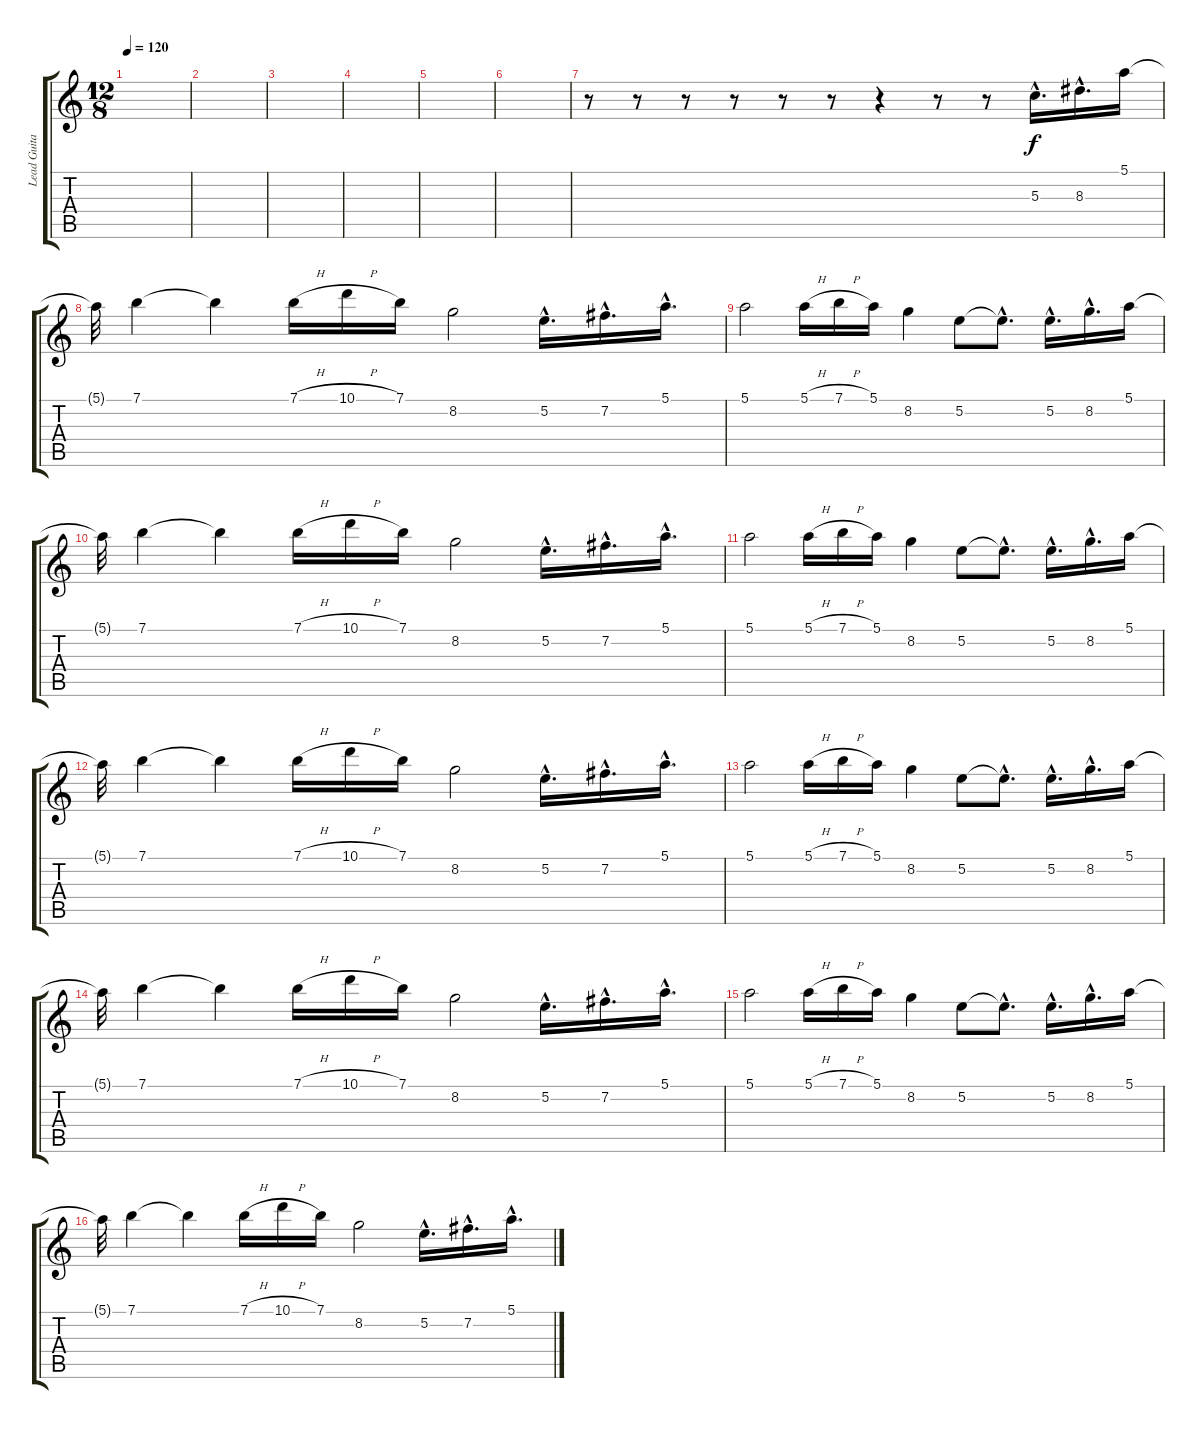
\track ("Lead Guitar " "Lead Guita") {instrument acousticguitarsteel}
\staff {score tabs}
\tuning (E4 B3 G3 D3 A2 E2) {hide}
\ts (12 8)
\tempo 120
\clef g2
\ks c
|
|
|
|
|
|
r.8 r.8 r.8 r.8 r.8 r.8 r.4 r.8 r.8 5.3{hac}.16{d} 8.3{hac}.16{d} 5.1.16 |
5.1{t}.32 7.1.4 7.1{t}.4 7.1{h}.16 10.1{h}.16 7.1.16 8.2.2 5.2{hac}.16{d} 7.2{hac}.16{d} 5.1{hac}.16{d} |
5.1.2 5.1{h}.16 7.1{h}.16 5.1.16 8.2.4 5.2.8 5.2{hac t}.8{d} 5.2{hac}.16{d} 8.2{hac}.16{d} 5.1.16 |
5.1{t}.32 7.1.4 7.1{t}.4 7.1{h}.16 10.1{h}.16 7.1.16 8.2.2 5.2{hac}.16{d} 7.2{hac}.16{d} 5.1{hac}.16{d} |
\section ("" "")
5.1.2 5.1{h}.16 7.1{h}.16 5.1.16 8.2.4 5.2.8 5.2{hac t}.8{d} 5.2{hac}.16{d} 8.2{hac}.16{d} 5.1.16 |
5.1{t}.32 7.1.4 7.1{t}.4 7.1{h}.16 10.1{h}.16 7.1.16 8.2.2 5.2{hac}.16{d} 7.2{hac}.16{d} 5.1{hac}.16{d} |
5.1.2 5.1{h}.16 7.1{h}.16 5.1.16 8.2.4 5.2.8 5.2{hac t}.8{d} 5.2{hac}.16{d} 8.2{hac}.16{d} 5.1.16 |
5.1{t}.32 7.1.4 7.1{t}.4 7.1{h}.16 10.1{h}.16 7.1.16 8.2.2 5.2{hac}.16{d} 7.2{hac}.16{d} 5.1{hac}.16{d} |
5.1.2 5.1{h}.16 7.1{h}.16 5.1.16 8.2.4 5.2.8 5.2{hac t}.8{d} 5.2{hac}.16{d} 8.2{hac}.16{d} 5.1.16 |
5.1{t}.32 7.1.4 7.1{t}.4 7.1{h}.16 10.1{h}.16 7.1.16 8.2.2 5.2{hac}.16{d} 7.2{hac}.16{d} 5.1{hac}.16{d}
